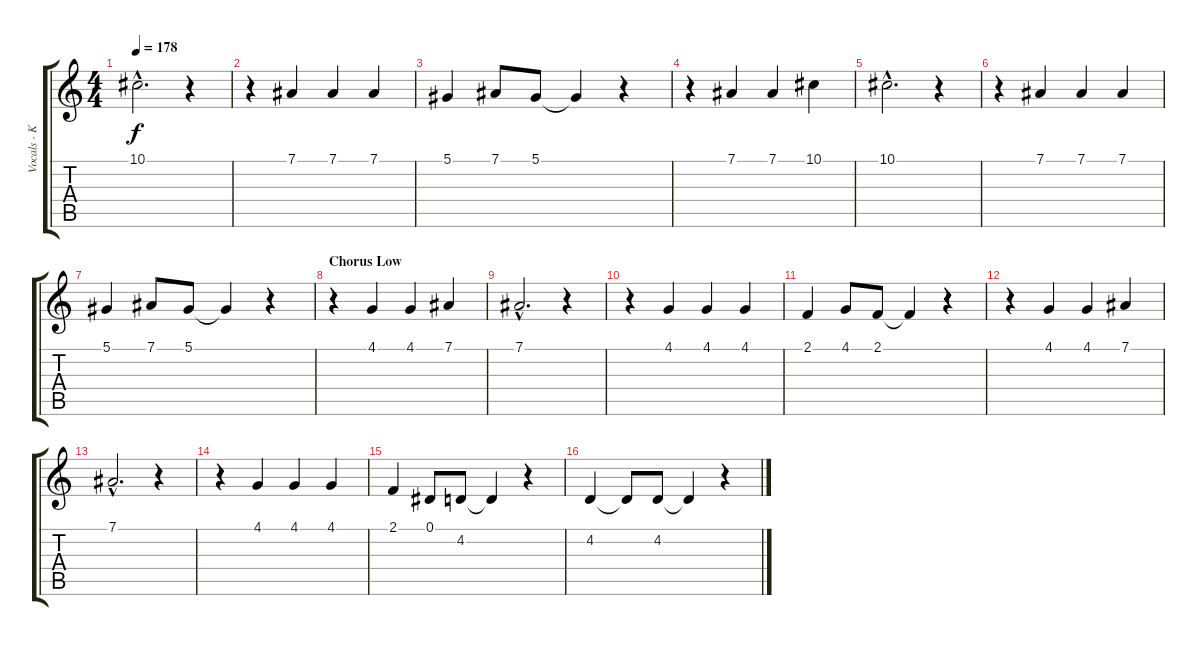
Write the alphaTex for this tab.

\track ("Vocals - Kai Hansen" "Vocals - K") {instrument bassoon}
\staff {score tabs}
\tuning (Eb4 Bb3 Gb3 Db3 Ab2 Eb2) {hide}
\ts (4 4)
\tempo 178
\clef g2
\ks c
10.1{hac}.2{d dy f} r.4 |
r.4 7.1.4 7.1.4 7.1.4 |
5.1.4 7.1.8 5.1.8 5.1{t}.4 r.4 |
r.4 7.1.4 7.1.4 10.1.4 |
10.1{hac}.2{d} r.4 |
r.4 7.1.4 7.1.4 7.1.4 |
5.1.4 7.1.8 5.1.8 5.1{t}.4 r.4 |
\section ("" "Chorus Low")
r.4 4.1.4 4.1.4 7.1.4 |
7.1{hac}.2{d} r.4 |
r.4 4.1.4 4.1.4 4.1.4 |
2.1.4 4.1.8 2.1.8 2.1{t}.4 r.4 |
r.4 4.1.4 4.1.4 7.1.4 |
7.1{hac}.2{d} r.4 |
r.4 4.1.4 4.1.4 4.1.4 |
2.1.4 0.1.8 4.2.8 4.2{t}.4 r.4 |
4.2.4{volume 12} 4.2{t}.8 4.2.8 4.2{t}.4 r.4
